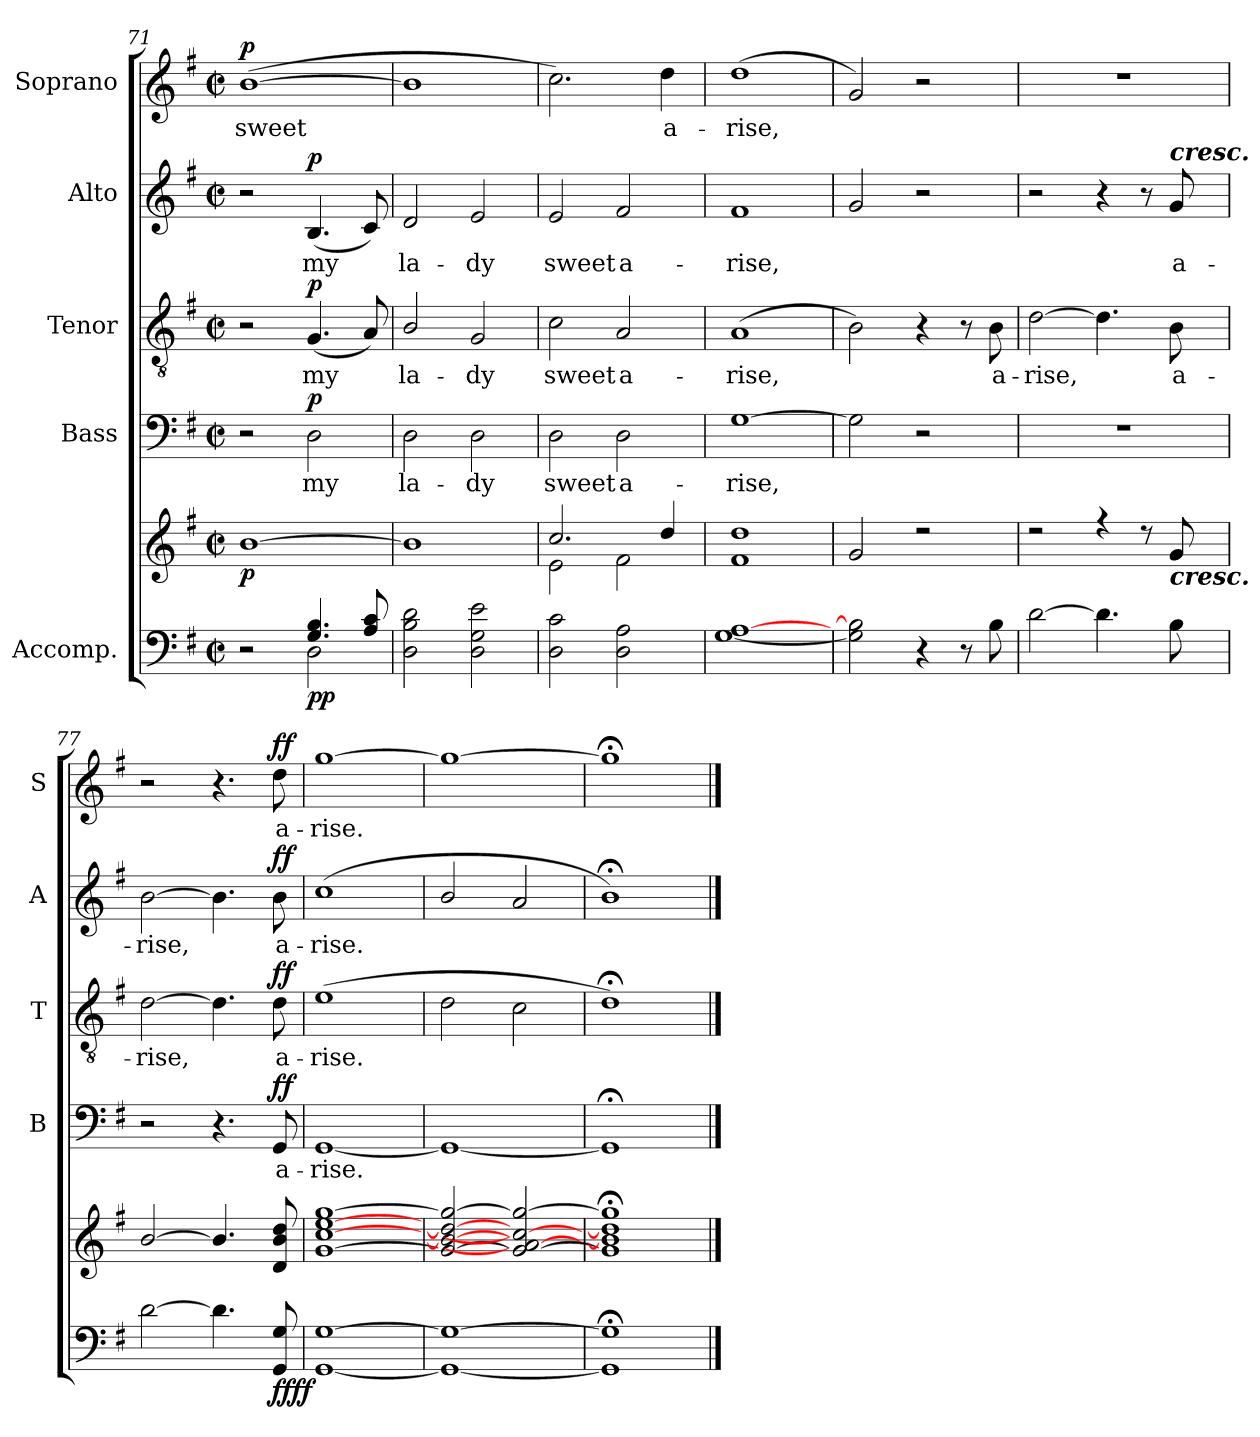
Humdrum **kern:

**kern	**kern	**dynam	**kern	**text	**dynam	**kern	**text	**dynam	**kern	**text	**dynam	**kern	**text	**dynam
*part5	*part5	*part5	*part4	*part4	*part4	*part3	*part3	*part3	*part2	*part2	*part2	*part1	*part1	*part1
*staff6	*staff5	*staff5/6	*staff4	*staff4	*staff4	*staff3	*staff3	*staff3	*staff2	*staff2	*staff2	*staff1	*staff1	*staff1
*I"Accomp.	*	*	*I"Bass	*	*	*I"Tenor	*	*	*I"Alto	*	*	*I"Soprano	*	*
*	*	*	*I'B	*	*	*I'T	*	*	*I'A	*	*	*I'S	*	*
!!LO:LB:g=z
*clefF4	*clefG2	*	*clefF4	*	*	*clefGv2	*	*	*clefG2	*	*	*clefG2	*	*
*k[f#]	*k[f#]	*	*k[f#]	*	*	*k[f#]	*	*	*k[f#]	*	*	*k[f#]	*	*
*G:	*G:	*	*G:	*	*	*G:	*	*	*G:	*	*	*G:	*	*
*M2/2	*M2/2	*	*M2/2	*	*	*M2/2	*	*	*M2/2	*	*	*M2/2	*	*
*met(c|)	*met(c|)	*	*met(c|)	*	*	*met(c|)	*	*	*met(c|)	*	*	*met(c|)	*	*
=71	=71	=71	=71	=71	=71	=71	=71	=71	=71	=71	=71	=71	=71	=71
*^	*^	*	*	*	*	*	*	*	*	*	*	*	*	*
!	!	!	!	!LO:DY:b	!	!	!	!	!	!	!	!	!	!	!LO:LY:b	!LO:DY:b
2ryy	2r	[1b	2ryy	p	2r	.	.	2r	.	.	2r	.	.	(>[1b	sweet	p
!	!	!	!	!LO:DY:b=2	!	!LO:LY:b	!	!	!LO:LY:b	!	!	!LO:LY:b	!	!	!	!
!	!	!	!	!LO:DY:n=1:b	!	!	!LO:DY:b	!	!	!LO:DY:b	!	!	!LO:DY:b	!	!	!
4.G/ 4.B/	2D	.	2ryy	p p	2D	my	p	(<4.G	my	p	(<4.B	my	p	.	.	.
8A/ 8c/	.	.	.	.	.	.	.	8A)	.	.	8c)	.	.	.	.	.
*v	*v	*	*	*	*	*	*	*	*	*	*	*	*	*	*	*
=72	=72	=72	=72	=72	=72	=72	=72	=72	=72	=72	=72	=72	=72	=72	=72
!	!	!	!	!	!LO:LY:b	!	!	!LO:LY:b	!	!	!LO:LY:b	!	!	!	!
2D 2B 2d	1b]	1ryy	.	2D	la-	.	2B/	la-	.	2d	la-	.	1b]	.	.
!	!	!	!	!	!LO:LY:b	!	!	!LO:LY:b	!	!	!LO:LY:b	!	!	!	!
2D 2G 2e	.	.	.	2D	-dy	.	2G	-dy	.	2e	-dy	.	.	.	.
=73	=73	=73	=73	=73	=73	=73	=73	=73	=73	=73	=73	=73	=73	=73	=73
!	!	!	!	!	!LO:LY:b	!	!	!LO:LY:b	!	!	!LO:LY:b	!	!	!	!
2D 2c	2.cc/	2e\	.	2D	sweet	.	2c	sweet	.	2e	sweet	.	2.cc)	.	.
!	!	!	!	!	!LO:LY:b	!	!	!LO:LY:b	!	!	!LO:LY:b	!	!	!	!
2D 2A	.	2f#\	.	2D	a-	.	2A	a-	.	2f#	a-	.	.	.	.
!	!	!	!	!	!	!	!	!	!	!	!	!	!	!LO:LY:b	!
.	4dd/	.	.	.	.	.	.	.	.	.	.	.	4dd	a-	.
=74	=74	=74	=74	=74	=74	=74	=74	=74	=74	=74	=74	=74	=74	=74	=74
!	!	!	!	!	!LO:LY:b	!	!	!LO:LY:b	!	!	!LO:LY:b	!	!	!LO:LY:b	!
[1G [1A	1f# 1dd	1ryy	.	[1G	-rise,	.	(>1A	-rise,	.	1f#	-rise,	.	(<1dd	-rise,	.
=75	=75	=75	=75	=75	=75	=75	=75	=75	=75	=75	=75	=75	=75	=75	=75
2G] 2B]	2g	1ryy	.	2G]	.	.	2B)	.	.	2g	.	.	2g)	.	.
4r	2r	.	.	2r	.	.	4r	.	.	2r	.	.	2r	.	.
8r	.	.	.	.	.	.	8r	.	.	.	.	.	.	.	.
!	!	!	!	!	!	!	!	!LO:LY:b	!	!	!	!	!	!	!
8B	.	.	.	.	.	.	8B	a-	.	.	.	.	.	.	.
=76	=76	=76	=76	=76	=76	=76	=76	=76	=76	=76	=76	=76	=76	=76	=76
!	!	!	!	!	!	!	!	!LO:LY:b	!	!	!	!	!	!	!
[2d	2r	1ryy	.	1r	.	.	[2d	-rise,	.	2r	.	.	1r	.	.
4.d]	4r	.	.	.	.	.	4.d]	.	.	4r	.	.	.	.	.
.	8r	.	.	.	.	.	.	.	.	8r	.	.	.	.	.
!	!	!	!	!	!	!	!	!	!	!LO:TX:a:Bi:t=cresc.	!	!	!	!	!
!	!LO:TX:b:Bi:t=cresc.	!	!	!	!	!	!	!	!	!	!	!	!	!	!
!	!	!	!	!	!	!	!	!LO:LY:b	!	!	!LO:LY:b	!	!	!	!
8B	8g	.	.	.	.	.	8B	a-	.	8g	a-	.	.	.	.
=77	=77	=77	=77	=77	=77	=77	=77	=77	=77	=77	=77	=77	=77	=77	=77
!	!	!	!	!	!	!	!	!LO:LY:b	!	!	!LO:LY:b	!	!	!	!
[2d	[2b	1ryy	.	2r	.	.	[2d	-rise,	.	[2b	-rise,	.	2r	.	.
4.d]	4.b]	.	.	4.r	.	.	4.d]	.	.	4.b]	.	.	4.r	.	.
!	!	!	!LO:DY:b=2	!	!LO:LY:b	!	!	!LO:LY:b	!	!	!LO:LY:b	!	!	!LO:LY:b	!
!	!	!	!LO:DY:n=1:b	!	!	!LO:DY:b	!	!	!LO:DY:b	!	!	!LO:DY:b	!	!	!LO:DY:b
8GG 8G	8d 8b 8dd	.	ff ff	8GG	a-	ff	8d	a-	ff	8b	a-	ff	8dd	a-	ff
=78	=78	=78	=78	=78	=78	=78	=78	=78	=78	=78	=78	=78	=78	=78	=78
!	!	!	!	!	!LO:LY:b	!	!	!LO:LY:b	!	!	!LO:LY:b	!	!	!LO:LY:b	!
[1GG [1G	[1g [1cc [1ee [1gg	1ryy	.	[1GG	-rise.	.	(>1e	-rise.	.	(>1cc	-rise.	.	[1gg	-rise.	.
=79	=79	=79	=79	=79	=79	=79	=79	=79	=79	=79	=79	=79	=79	=79	=79
1GG_ 1G_	2g_ 2b_ 2dd_ 2gg_	1ryy	.	1GG_	.	.	2d	.	.	2b/	.	.	1gg_	.	.
.	2g_ 2a_ 2cc_ 2gg_	.	.	.	.	.	2c	.	.	2a	.	.	.	.	.
=80	=80	=80	=80	=80	=80	=80	=80	=80	=80	=80	=80	=80	=80	=80	=80
1GG]; 1G];	1g];< 1b];< 1dd];< 1gg];<	1ryy	.	1GG;<]	.	.	1d;<)	.	.	1b;<)	.	.	1gg;<]	.	.
*	*v	*v	*	*	*	*	*	*	*	*	*	*	*	*	*
==	==	==	==	==	==	==	==	==	==	==	==	==	==	==
*-	*-	*-	*-	*-	*-	*-	*-	*-	*-	*-	*-	*-	*-	*-
